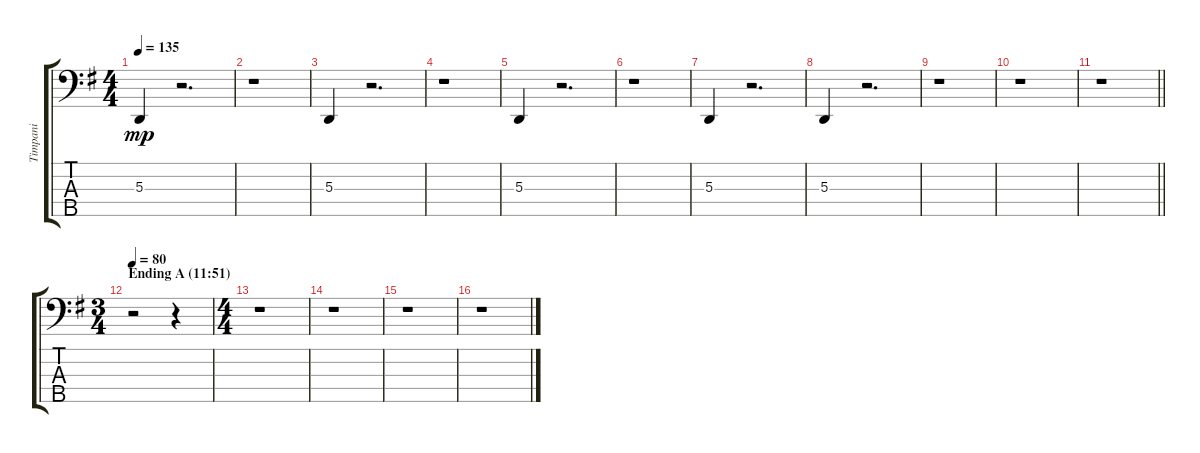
\track ("Timpani" "Timpani") {instrument timpani}
\staff {score tabs}
\tuning (G2 D2 A1 E1 B0) {hide}
\ts (4 4)
\tempo 135
\clef f4
\ks eminor
5.3.4{dy mp} r.2{d} |
r.1 |
5.3.4 r.2{d} |
r.1 |
5.3.4 r.2{d} |
r.1 |
5.3.4 r.2{d} |
5.3.4 r.2{d} |
r.1 |
r.1 |
\barLineRight lightlight
r.1 |
\ts (3 4)
\section ("" "Ending A (11:51)")
\tempo 80
r.2 r.4 |
\ts (4 4)
r.1 |
r.1 |
r.1 |
r.1
